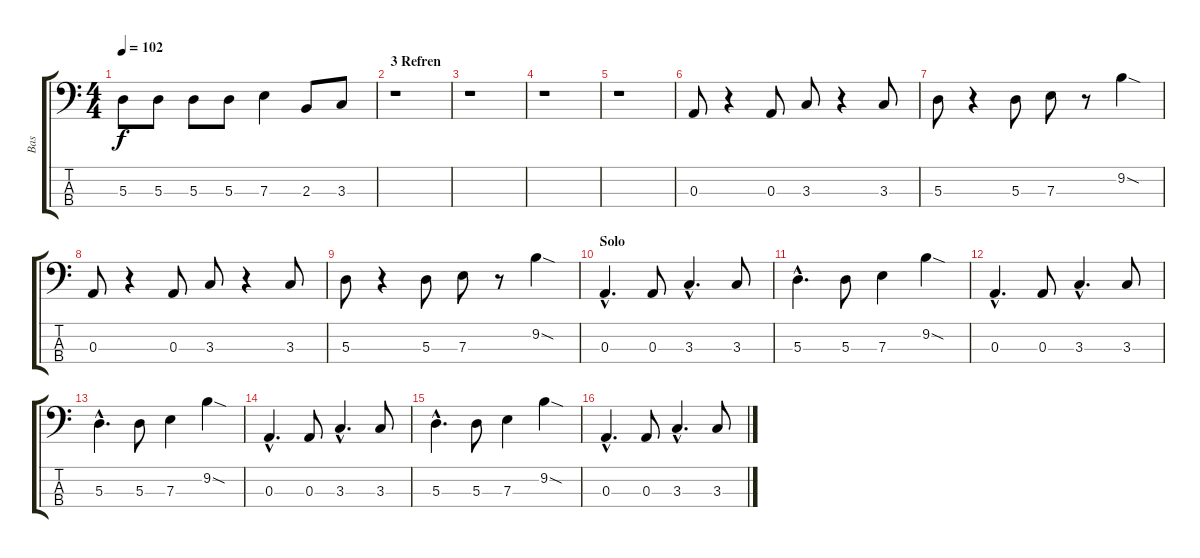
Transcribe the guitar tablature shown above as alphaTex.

\track ("Bas" "Bas") {instrument electricbassfinger}
\staff {score tabs}
\tuning (G2 D2 A1 E1) {hide}
\ts (4 4)
\tempo 102
\clef f4
\ks c
5.3.8{dy f} 5.3.8 5.3.8 5.3.8 7.3.4 2.3.8 3.3.8 |
\section ("" "3 Refren")
r.1 |
r.1 |
r.1 |
r.1 |
0.3.8 r.4 0.3.8 3.3.8 r.4 3.3.8 |
5.3.8 r.4 5.3.8 7.3.8 r.8 9.2{sod}.4 |
0.3.8 r.4 0.3.8 3.3.8 r.4 3.3.8 |
5.3.8 r.4 5.3.8 7.3.8 r.8 9.2{sod}.4 |
\section ("" "Solo")
0.3{hac}.4{d} 0.3.8 3.3{hac}.4{d} 3.3.8 |
5.3{hac}.4{d} 5.3.8 7.3.4 9.2{sod}.4 |
0.3{hac}.4{d} 0.3.8 3.3{hac}.4{d} 3.3.8 |
5.3{hac}.4{d} 5.3.8 7.3.4 9.2{sod}.4 |
0.3{hac}.4{d} 0.3.8 3.3{hac}.4{d} 3.3.8 |
5.3{hac}.4{d} 5.3.8 7.3.4 9.2{sod}.4 |
0.3{hac}.4{d} 0.3.8 3.3{hac}.4{d} 3.3.8
